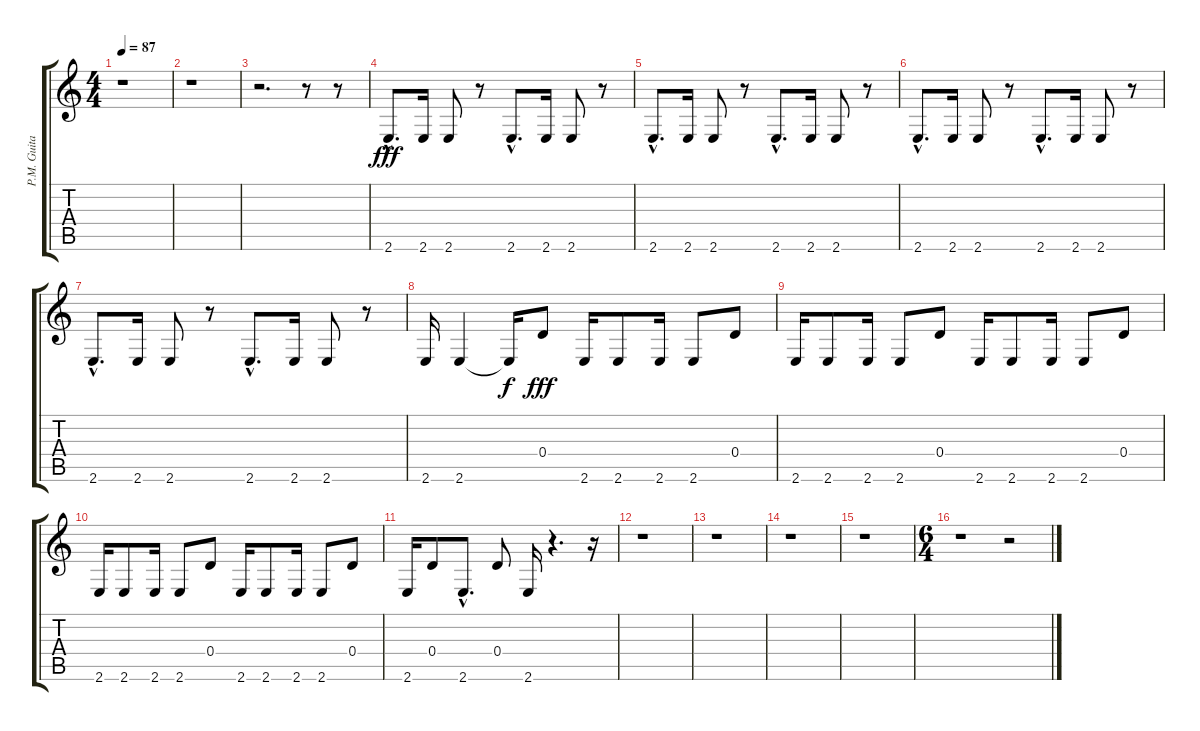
\track ("P.M. Guitar" "P.M. Guita") {instrument electricguitarmuted}
\staff {score tabs}
\tuning (E4 B3 G3 D3 A2 D2) {hide}
\ts (4 4)
\tempo 87
\clef g2
\ks c
r.1{dy fff} |
r.1 |
r.2{d} r.8 r.8 |
2.6{hac}.8{d} 2.6.16 2.6.8 r.8 2.6{hac}.8{d} 2.6.16 2.6.8 r.8 |
2.6{hac}.8{d} 2.6.16 2.6.8 r.8 2.6{hac}.8{d} 2.6.16 2.6.8 r.8 |
2.6{hac}.8{d} 2.6.16 2.6.8 r.8 2.6{hac}.8{d} 2.6.16 2.6.8 r.8 |
2.6{hac}.8{d} 2.6.16 2.6.8 r.8 2.6{hac}.8{d} 2.6.16 2.6.8 r.8 |
2.6.16 2.6.4 2.6{t}.16{dy f} 0.4.8{dy fff} 2.6.16 2.6.8 2.6.16 2.6.8 0.4.8 |
2.6.16 2.6.8 2.6.16 2.6.8 0.4.8 2.6.16 2.6.8 2.6.16 2.6.8 0.4.8 |
2.6.16 2.6.8 2.6.16 2.6.8 0.4.8 2.6.16 2.6.8 2.6.16 2.6.8 0.4.8 |
2.6.16 0.4.8 2.6{hac}.8{d} 0.4.8 2.6.16 r.4{d} r.16 |
r.1 |
r.1 |
r.1 |
r.1 |
\ts (6 4)
r.1 r.2
